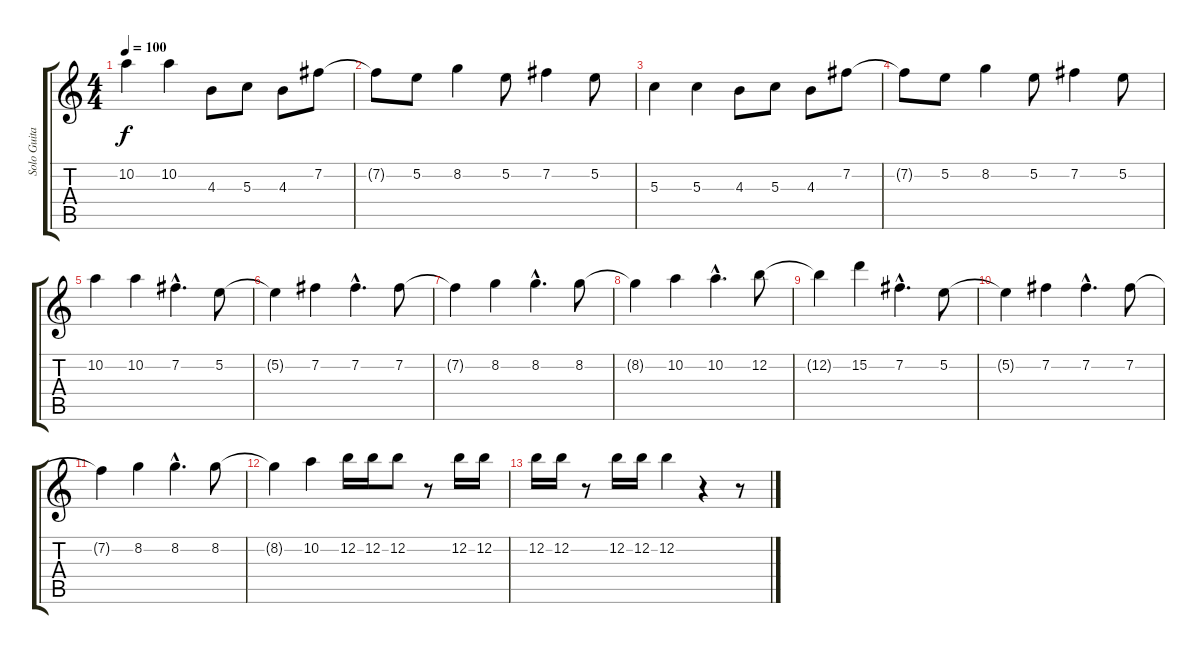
\track ("Solo Guitar" "Solo Guita") {instrument overdrivenguitar}
\staff {score tabs}
\tuning (E4 B3 G3 D3 A2 E2) {hide}
\ts (4 4)
\tempo 100
\clef g2
\ks c
10.2.4{dy f} 10.2.4 4.3.8 5.3.8 4.3.8 7.2.8 |
7.2{t}.8 5.2.8 8.2.4 5.2.8 7.2.4 5.2.8 |
5.3.4 5.3.4 4.3.8 5.3.8 4.3.8 7.2.8 |
7.2{t}.8 5.2.8 8.2.4 5.2.8 7.2.4 5.2.8 |
10.2.4 10.2.4 7.2{hac}.4{d} 5.2.8 |
5.2{t}.4 7.2.4 7.2{hac}.4{d} 7.2.8 |
7.2{t}.4 8.2.4 8.2{hac}.4{d} 8.2.8 |
8.2{t}.4 10.2.4 10.2{hac}.4{d} 12.2.8 |
12.2{t}.4 15.2.4 7.2{hac}.4{d} 5.2.8 |
5.2{t}.4 7.2.4 7.2{hac}.4{d} 7.2.8 |
7.2{t}.4 8.2.4 8.2{hac}.4{d} 8.2.8 |
8.2{t}.4 10.2.4 12.2.16 12.2.16 12.2.8 r.8 12.2.16 12.2.16 |
12.2.16 12.2.16 r.8 12.2.16 12.2.16 12.2.4 r.4 r.8
